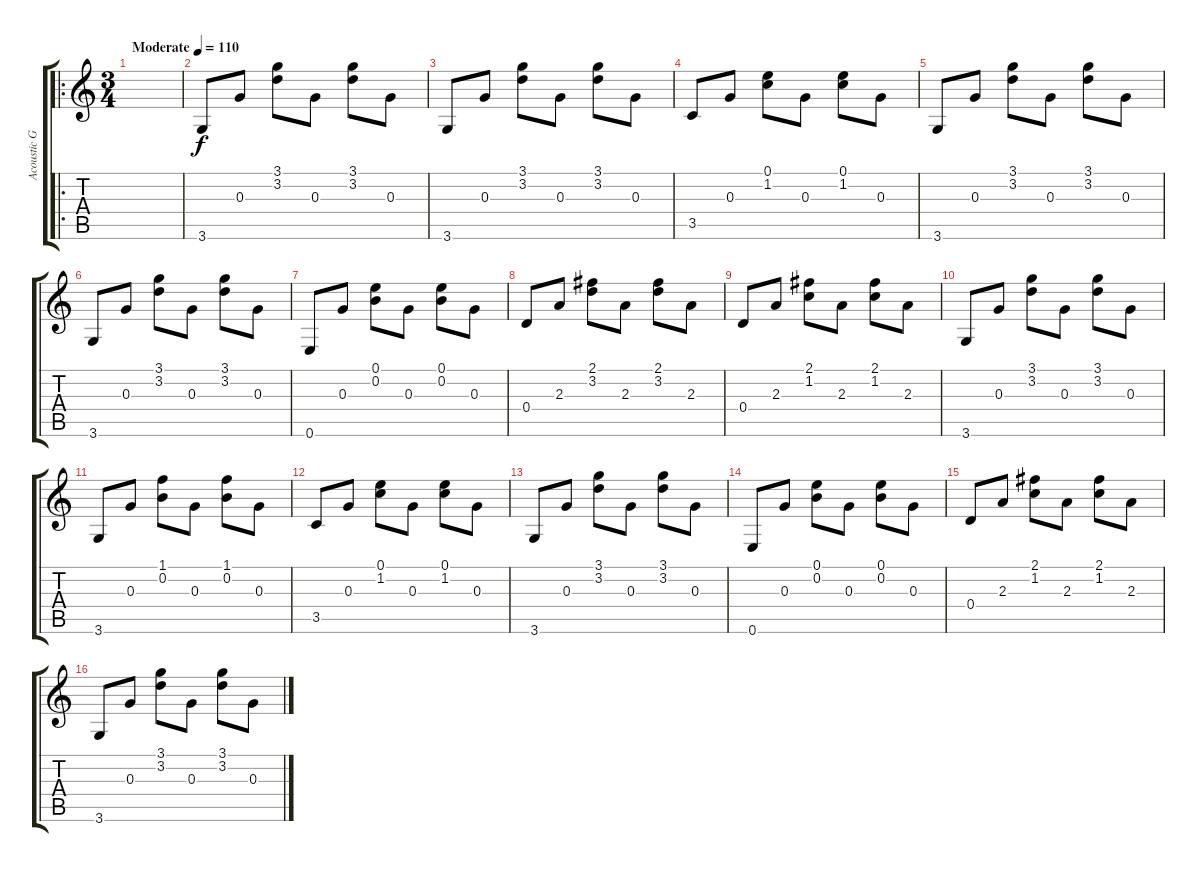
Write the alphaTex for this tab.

\track ("Acoustic Guitar Nylon" "Acoustic G") {instrument acousticguitarnylon}
\staff {score tabs}
\tuning (E4 B3 G3 D3 A2 E2) {hide}
\ro
\ts (3 4)
\tempo (110 "Moderate")
\clef g2
\ks c
|
3.6.8 0.3.8 (3.1 3.2).8 0.3.8 (3.1 3.2).8 0.3.8 |
3.6.8 0.3.8 (3.1 3.2).8 0.3.8 (3.1 3.2).8 0.3.8 |
3.5.8 0.3.8 (0.1 1.2).8 0.3.8 (0.1 1.2).8 0.3.8 |
3.6.8 0.3.8 (3.1 3.2).8 0.3.8 (3.1 3.2).8 0.3.8 |
3.6.8 0.3.8 (3.1 3.2).8 0.3.8 (3.1 3.2).8 0.3.8 |
0.6.8 0.3.8 (0.1 0.2).8 0.3.8 (0.1 0.2).8 0.3.8 |
0.4.8 2.3.8 (2.1 3.2).8 2.3.8 (2.1 3.2).8 2.3.8 |
0.4.8 2.3.8 (2.1 1.2).8 2.3.8 (2.1 1.2).8 2.3.8 |
3.6.8 0.3.8 (3.1 3.2).8 0.3.8 (3.1 3.2).8 0.3.8 |
3.6.8 0.3.8 (1.1 0.2).8 0.3.8 (1.1 0.2).8 0.3.8 |
3.5.8 0.3.8 (0.1 1.2).8 0.3.8 (0.1 1.2).8 0.3.8 |
3.6.8 0.3.8 (3.1 3.2).8 0.3.8 (3.1 3.2).8 0.3.8 |
0.6.8 0.3.8 (0.1 0.2).8 0.3.8 (0.1 0.2).8 0.3.8 |
0.4.8 2.3.8 (2.1 1.2).8 2.3.8 (2.1 1.2).8 2.3.8 |
3.6.8 0.3.8 (3.1 3.2).8 0.3.8 (3.1 3.2).8 0.3.8
